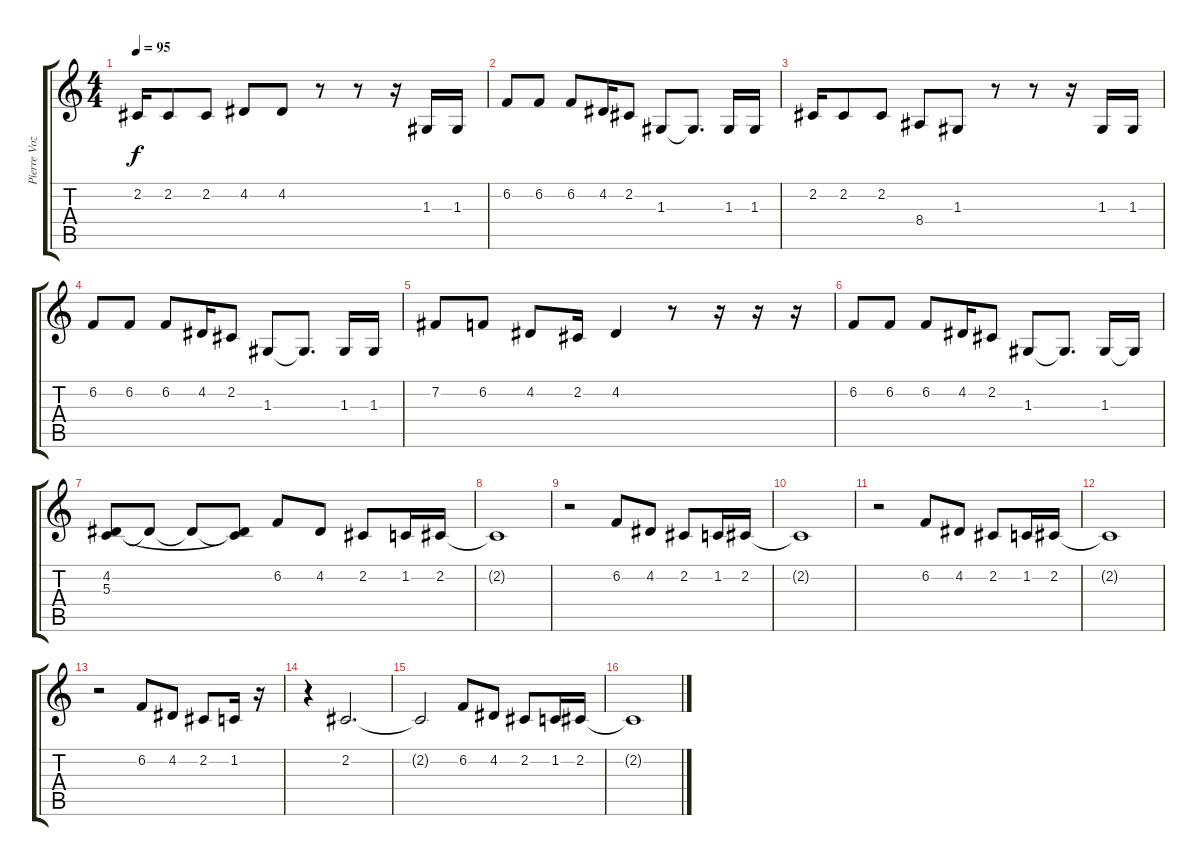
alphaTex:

\track ("Pierre Voz" "Pierre Voz") {instrument clarinet}
\staff {score tabs}
\tuning (E4 B3 G3 D3 A2 E2) {hide}
\ts (4 4)
\tempo 95
\clef g2
\ks c
2.2.16{dy f} 2.2.8 2.2.8 4.2.8 4.2.8 r.8 r.8 r.16 1.3.16 1.3.16 |
6.2.8 6.2.8 6.2.8 4.2.16 2.2.8 1.3.8 1.3{t}.8{d} 1.3.16 1.3.16 |
2.2.16 2.2.8 2.2.8 8.4.8 1.3.8 r.8 r.8 r.16 1.3.16 1.3.16 |
6.2.8 6.2.8 6.2.8 4.2.16 2.2.8 1.3.8 1.3{t}.8{d} 1.3.16 1.3.16 |
7.2.8 6.2.8 4.2.8 2.2.16 4.2.4 r.8 r.16 r.16 r.16 |
6.2.8 6.2.8 6.2.8 4.2.16 2.2.8 1.3.8 1.3{t}.8{d} 1.3.16 1.3{t}.16 |
(4.2 5.3).8 4.2{t}.8 4.2{t}.8 (4.2{t} 5.3{t}).8 6.2.8 4.2.8 2.2.8 1.2.16 2.2.16 |
2.2{t}.1 |
r.2 6.2.8 4.2.8 2.2.8 1.2.16 2.2.16 |
2.2{t}.1 |
r.2 6.2.8 4.2.8 2.2.8 1.2.16 2.2.16 |
2.2{t}.1 |
r.2 6.2.8 4.2.8 2.2.8 1.2.16 r.16 |
r.4 2.2.2{d} |
2.2{t}.2 6.2.8 4.2.8 2.2.8 1.2.16 2.2.16 |
2.2{t}.1
